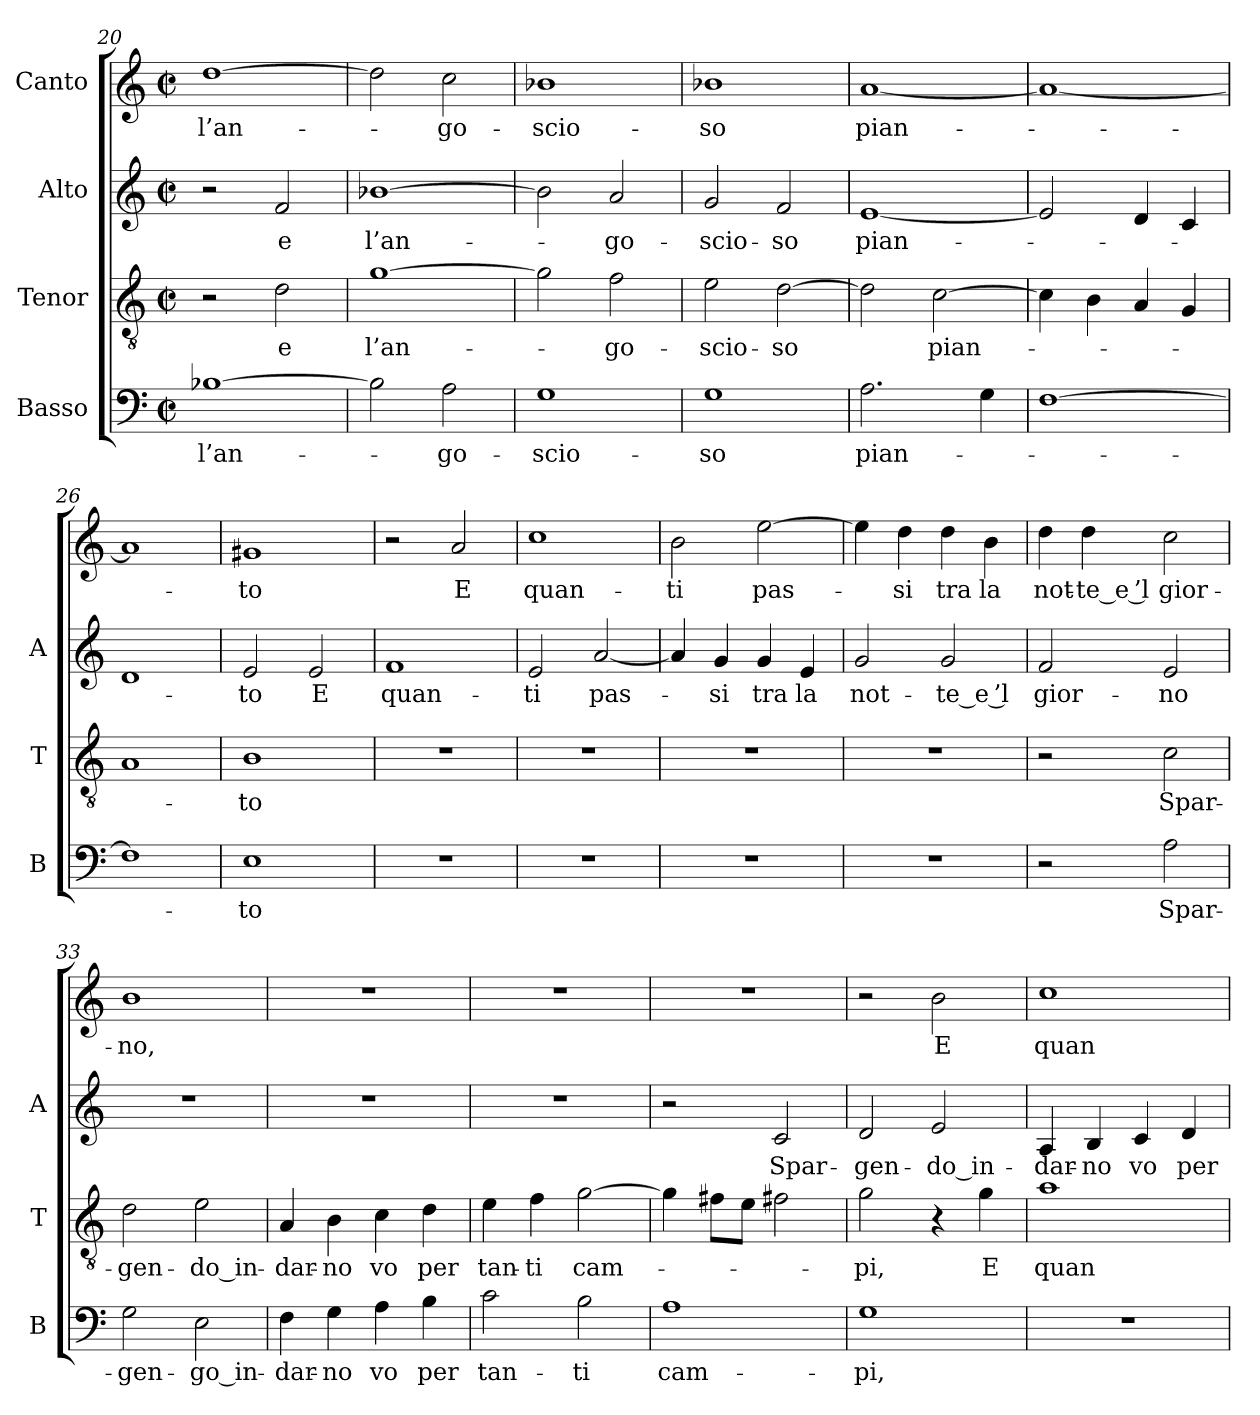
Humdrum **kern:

**kern	**text	**kern	**text	**kern	**text	**kern	**text
*part4	*part4	*part3	*part3	*part2	*part2	*part1	*part1
*staff4	*staff4	*staff3	*staff3	*staff2	*staff2	*staff1	*staff1
*I"Basso	*	*I"Tenor	*	*I"Alto	*	*I"Canto	*
*I'B	*	*I'T	*	*I'A	*	*	*
*clefF4	*	*clefGv2	*	*clefG2	*	*clefG2	*
*k[]	*	*k[]	*	*k[]	*	*k[]	*
*C:	*	*C:	*	*C:	*	*C:	*
*M2/2	*	*M2/2	*	*M2/2	*	*M2/2	*
*met(c|)	*	*met(c|)	*	*met(c|)	*	*met(c|)	*
=20	=20	=20	=20	=20	=20	=20	=20
[1B-X	l’an-	2r	.	2r	.	[1dd	l’an-
.	.	2d	-e	2f	-e	.	.
=21	=21	=21	=21	=21	=21	=21	=21
2B-]	.	[1g	l’an-	[1b-X	l’an-	2dd]	.
2A	go-	.	.	.	.	2cc	go-
=22	=22	=22	=22	=22	=22	=22	=22
1G	scio-	2g]	.	2b-]	.	1b-X	scio-
.	.	2f	go-	2a	go-	.	.
=23	=23	=23	=23	=23	=23	=23	=23
1G	-so	2e	scio-	2g	scio-	1b-X	-so
.	.	[2d	-so	2f	-so	.	.
=24	=24	=24	=24	=24	=24	=24	=24
2.A	pian-	2d]	.	[1e	pian-	[1a	pian-
.	.	[2c	pian-	.	.	.	.
4G	.	.	.	.	.	.	.
=25	=25	=25	=25	=25	=25	=25	=25
[1F	.	4c]	.	2e]	.	1a_	.
.	.	4B	.	.	.	.	.
.	.	4A	.	4d	.	.	.
.	.	4G	.	4c	.	.	.
!!LO:PB:g=z
=26	=26	=26	=26	=26	=26	=26	=26
1F]	.	1A	.	1d	.	1a]	.
=27	=27	=27	=27	=27	=27	=27	=27
1E	-to	1B	-to	2e	-to	1g#X	-to
.	.	.	.	2e	-E	.	.
=28	=28	=28	=28	=28	=28	=28	=28
1r	.	1r	.	1f	quan-	2r	.
.	.	.	.	.	.	2a	-E
=29	=29	=29	=29	=29	=29	=29	=29
1r	.	1r	.	2e	-ti	1cc	quan-
.	.	.	.	[2a	pas-	.	.
=30	=30	=30	=30	=30	=30	=30	=30
1r	.	1r	.	4a]	.	2b	-ti
.	.	.	.	4g	-si	.	.
.	.	.	.	4g	-tra	[2ee	pas-
.	.	.	.	4e	-la	.	.
=31	=31	=31	=31	=31	=31	=31	=31
1r	.	1r	.	2g	not-	4ee]	.
.	.	.	.	.	.	4dd	-si
.	.	.	.	2g	-te_e ’l	4dd	-tra
.	.	.	.	.	.	4b	-la
=32	=32	=32	=32	=32	=32	=32	=32
2r	.	2r	.	2f	gior-	4dd	not-
.	.	.	.	.	.	4dd	-te_e ’l
2A	Spar-	2c	Spar-	2e	-no	2cc	gior-
=33	=33	=33	=33	=33	=33	=33	=33
2G	gen-	2d	gen-	1r	.	1b	-no,
2E	go_in-	2e	do_in-	.	.	.	.
=34	=34	=34	=34	=34	=34	=34	=34
4F	dar-	4A	dar-	1r	.	1r	.
4G	-no	4B	-no	.	.	.	.
4A	-vo	4c	-vo	.	.	.	.
4B	-per	4d	-per	.	.	.	.
=35	=35	=35	=35	=35	=35	=35	=35
2c	tan-	4e	tan-	1r	.	1r	.
.	.	4f	-ti	.	.	.	.
2B	-ti	[2g	cam-	.	.	.	.
=36	=36	=36	=36	=36	=36	=36	=36
1A	cam-	4g]	.	2r	.	1r	.
.	.	8f#XL	.	.	.	.	.
.	.	8eJ	.	.	.	.	.
.	.	2f#X	.	2c	Spar-	.	.
=37	=37	=37	=37	=37	=37	=37	=37
1G	-pi,	2g	-pi,	2d	gen-	2r	.
.	.	4r	.	2e	do_in-	2b	-E
.	.	4g	-E	.	.	.	.
=38	=38	=38	=38	=38	=38	=38	=38
1r	.	1a	quan-	4A	dar-	1cc	quan-
.	.	.	.	4B	-no	.	.
.	.	.	.	4c	-vo	.	.
.	.	.	.	4d	-per	.	.
=	=	=	=	=	=	=	=
*-	*-	*-	*-	*-	*-	*-	*-
